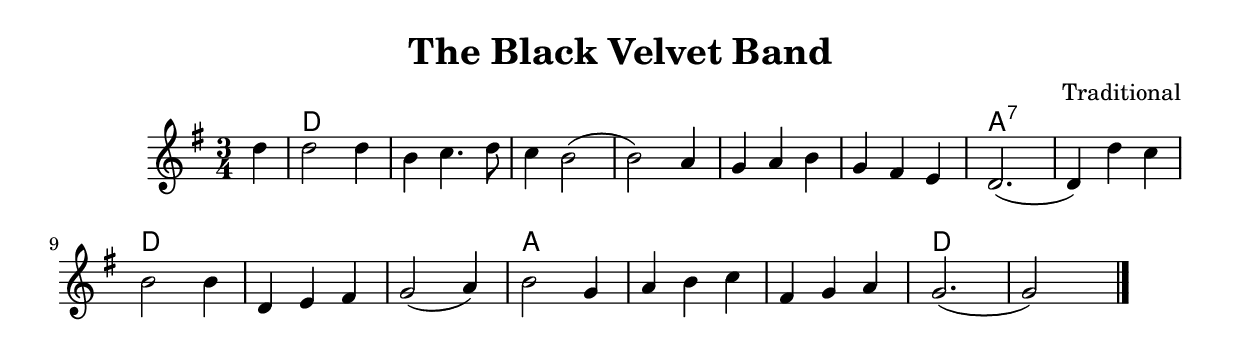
\version "2.18.2"
\include "articulate.ly"

\header {
  title = "The Black Velvet Band"
  composer = "Traditional"
}

global = {
  \time 3/4
  \key g \major
}

chordNames = \chordmode {
  \global
  s4 d1.*3 a1.:7 d1*9/4 a d  
}

melody = \relative g'' {
  \global
  \partial 4 d4 | 
  d2 d4 | 
  b c4. d8 |
  c4 b2( | 
  b) a4 | 
  g a b |
  g fis e | 
  d2.( | 
  d4) d' c |
  b2 b4 | 
  d, e fis | 
  g2( a4) | 
  b2 g4 | 
  a b c | 
  fis, g a |
  g2.( | 
  g2) s4 \bar "|."  
}

\book {
    \score {
        <<
            \new ChordNames \chordNames
            \new Staff { \melody }
        >>
        \layout {}
    }
}

\book {
    \score {
        \unfoldRepeats \articulate
            <<
                \new Voice = "chords" {
                    \chordNames
                }
                \new Voice = "melody" {
                    \melody
                }
            >>
        \midi {
            \tempo 4 = 130
        }
    }
}